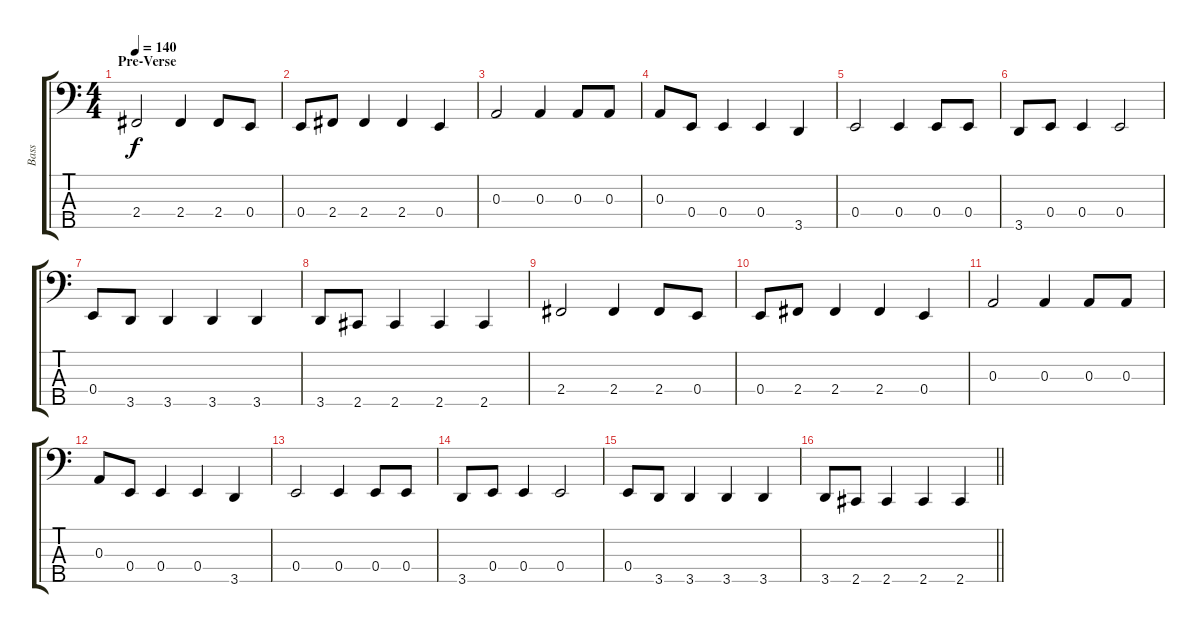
\track ("Bass" "Bass") {instrument electricbassfinger}
\staff {score tabs}
\tuning (G2 D2 A1 E1 B0) {hide}
\ts (4 4)
\section ("" "Pre-Verse")
\tempo 140
\clef f4
\ks c
2.4.2{dy f} 2.4.4 2.4.8 0.4.8 |
0.4.8 2.4.8 2.4.4 2.4.4 0.4.4 |
0.3.2 0.3.4 0.3.8 0.3.8 |
0.3.8 0.4.8 0.4.4 0.4.4 3.5.4 |
0.4.2 0.4.4 0.4.8 0.4.8 |
3.5.8 0.4.8 0.4.4 0.4.2 |
0.4.8 3.5.8 3.5.4 3.5.4 3.5.4 |
3.5.8 2.5.8 2.5.4 2.5.4 2.5.4 |
2.4.2 2.4.4 2.4.8 0.4.8 |
0.4.8 2.4.8 2.4.4 2.4.4 0.4.4 |
0.3.2 0.3.4 0.3.8 0.3.8 |
0.3.8 0.4.8 0.4.4 0.4.4 3.5.4 |
0.4.2 0.4.4 0.4.8 0.4.8 |
3.5.8 0.4.8 0.4.4 0.4.2 |
0.4.8 3.5.8 3.5.4 3.5.4 3.5.4 |
\barLineRight lightlight
3.5.8 2.5.8 2.5.4 2.5.4 2.5.4
